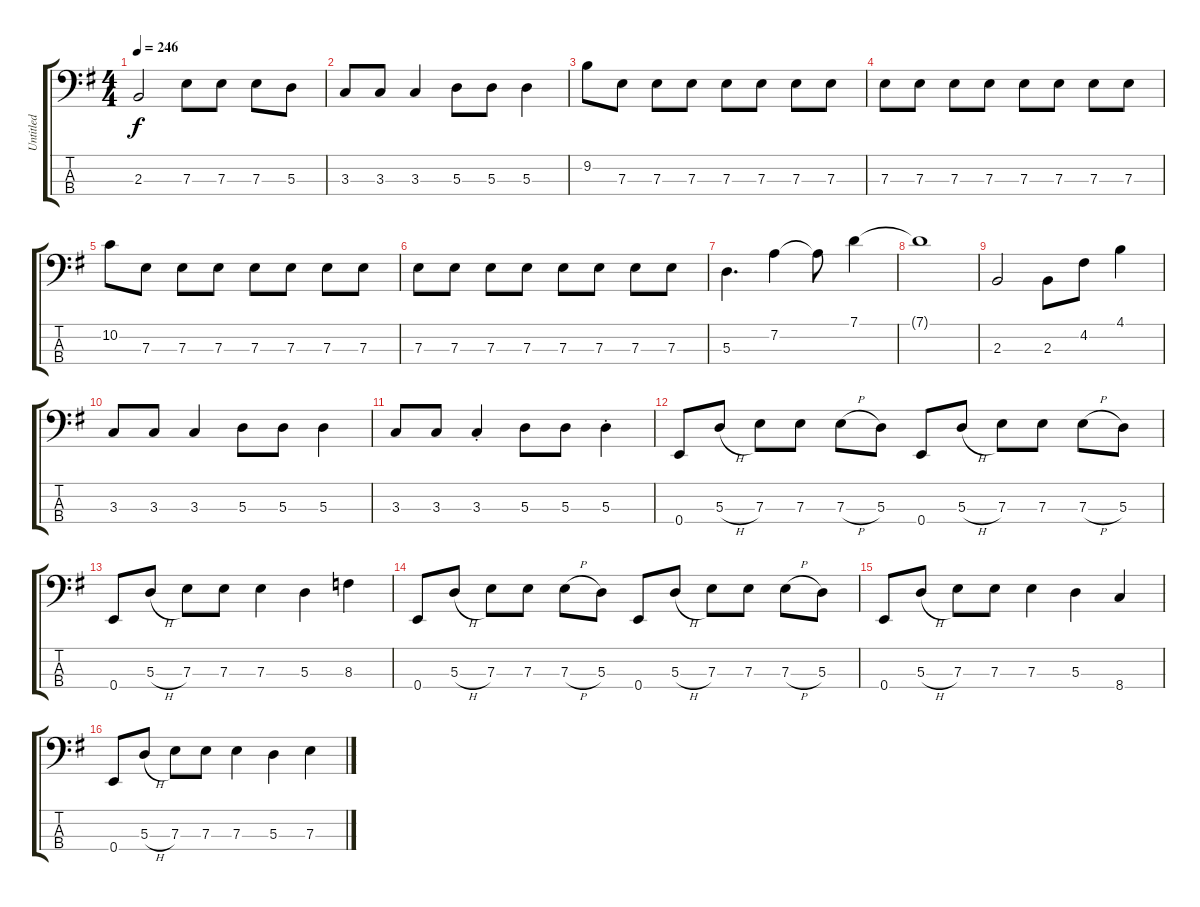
\track ("Untitled" "Untitled") {instrument electricbassfinger}
\staff {score tabs}
\tuning (G2 D2 A1 E1) {hide}
\ts (4 4)
\tempo 246
\clef f4
\ks g
2.3.2{dy f} 7.3.8 7.3.8 7.3.8 5.3.8 |
3.3.8 3.3.8 3.3.4 5.3.8 5.3.8 5.3.4 |
9.2.8 7.3.8 7.3.8 7.3.8 7.3.8 7.3.8 7.3.8 7.3.8 |
7.3.8 7.3.8 7.3.8 7.3.8 7.3.8 7.3.8 7.3.8 7.3.8 |
10.2.8 7.3.8 7.3.8 7.3.8 7.3.8 7.3.8 7.3.8 7.3.8 |
7.3.8 7.3.8 7.3.8 7.3.8 7.3.8 7.3.8 7.3.8 7.3.8 |
5.3.4{d} 7.2.4 7.2{t}.8 7.1.4 |
7.1{t}.1 |
2.3.2 2.3.8 4.2.8 4.1.4 |
3.3.8 3.3.8 3.3.4 5.3.8 5.3.8 5.3.4 |
3.3.8 3.3.8 3.3{st}.4 5.3.8 5.3.8 5.3{st}.4 |
0.4.8 5.3{h}.8 7.3.8 7.3.8 7.3{h}.8 5.3.8 0.4.8 5.3{h}.8 7.3.8 7.3.8 7.3{h}.8 5.3.8 |
0.4.8 5.3{h}.8 7.3.8 7.3.8 7.3.4 5.3.4 8.3.4 |
0.4.8 5.3{h}.8 7.3.8 7.3.8 7.3{h}.8 5.3.8 0.4.8 5.3{h}.8 7.3.8 7.3.8 7.3{h}.8 5.3.8 |
0.4.8 5.3{h}.8 7.3.8 7.3.8 7.3.4 5.3.4 8.4.4 |
0.4.8 5.3{h}.8 7.3.8 7.3.8 7.3.4 5.3.4 7.3.4
